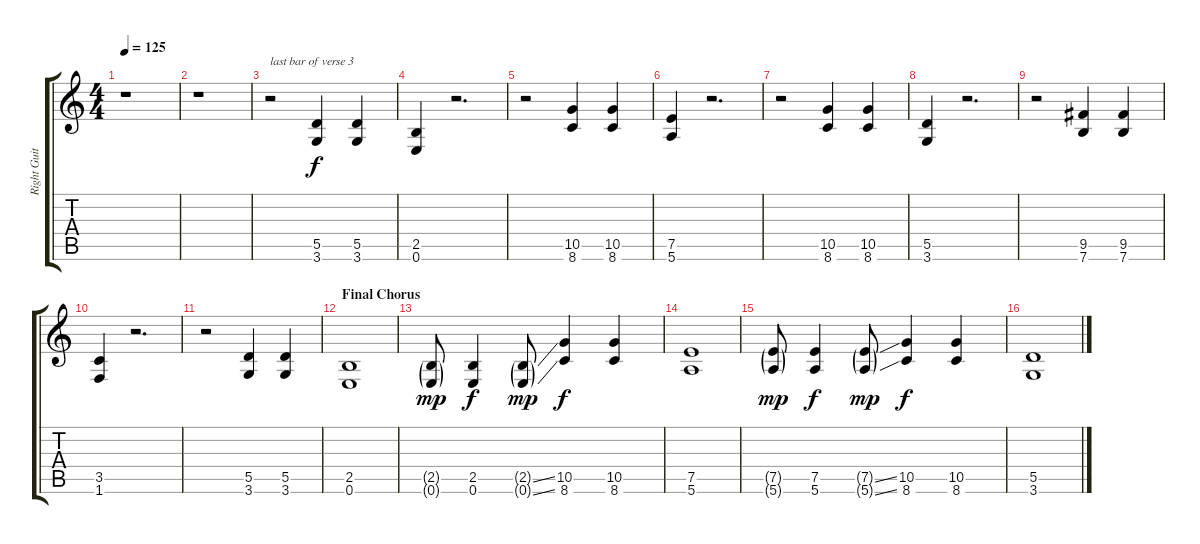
\track ("Right Guitar" "Right Guit") {instrument distortionguitar}
\staff {score tabs}
\tuning (E4 B3 G3 D3 A2 E2) {hide}
\ts (4 4)
\tempo 125
\clef g2
\ks c
r.1{dy f} |
r.1 |
r.2{txt "last bar of verse 3"} (5.5 3.6).4 (5.5 3.6).4 |
(2.5 0.6).4 r.2{d} |
r.2 (10.5 8.6).4 (10.5 8.6).4 |
(7.5 5.6).4 r.2{d} |
r.2 (10.5 8.6).4 (10.5 8.6).4 |
(5.5 3.6).4 r.2{d} |
r.2 (9.5 7.6).4 (9.5 7.6).4 |
(3.5 1.6).4 r.2{d} |
r.2 (5.5 3.6).4 (5.5 3.6).4 |
\section ("" "Final Chorus")
(2.5 0.6).1 |
(2.5{g} 0.6{g}).8{dy mp} (2.5 0.6).4{dy f} (2.5{ss g} 0.6{ss g}).8{dy mp} (10.5 8.6).4{dy f} (10.5 8.6).4 |
(7.5 5.6).1 |
(7.5{g} 5.6{g}).8{dy mp} (7.5 5.6).4{dy f} (7.5{ss g} 5.6{ss g}).8{dy mp} (10.5 8.6).4{dy f} (10.5 8.6).4 |
(5.5 3.6).1
